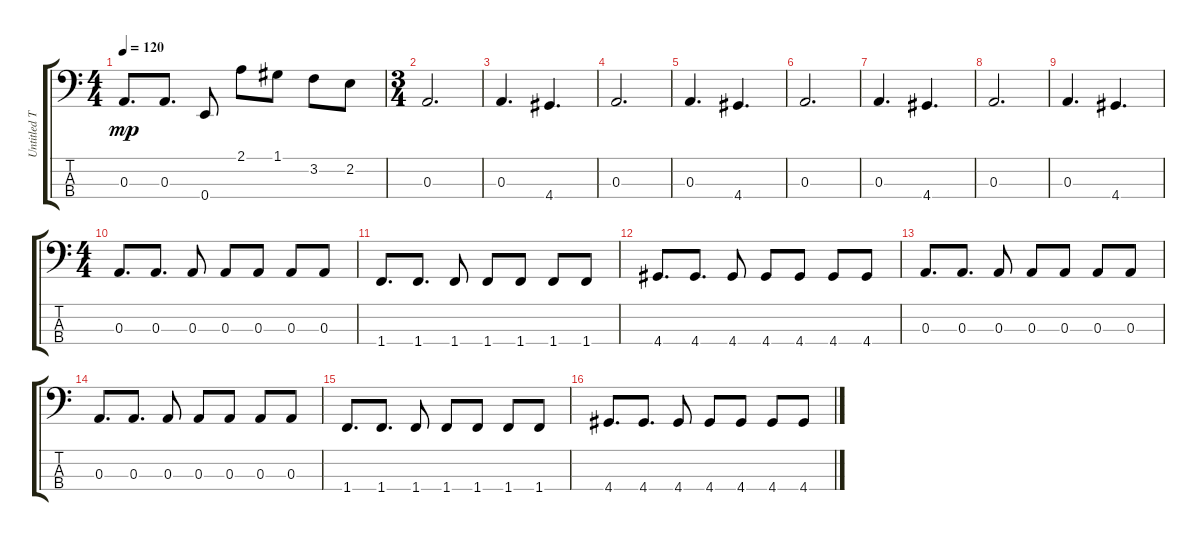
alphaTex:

\track ("Untitled Track" "Untitled T") {instrument electricbassfinger}
\staff {score tabs}
\tuning (G2 D2 A1 E1) {hide}
\ts (4 4)
\tempo 120
\clef f4
\ks c
0.3.8{d dy mp} 0.3.8{d} 0.4.8 2.1.8 1.1.8 3.2.8 2.2.8 |
\ts (3 4)
0.3.2{d} |
0.3.4{d} 4.4.4{d} |
0.3.2{d} |
0.3.4{d} 4.4.4{d} |
0.3.2{d} |
0.3.4{d} 4.4.4{d} |
0.3.2{d} |
0.3.4{d} 4.4.4{d} |
\ts (4 4)
0.3.8{d} 0.3.8{d} 0.3.8 0.3.8 0.3.8 0.3.8 0.3.8 |
1.4.8{d} 1.4.8{d} 1.4.8 1.4.8 1.4.8 1.4.8 1.4.8 |
4.4.8{d} 4.4.8{d} 4.4.8 4.4.8 4.4.8 4.4.8 4.4.8 |
0.3.8{d} 0.3.8{d} 0.3.8 0.3.8 0.3.8 0.3.8 0.3.8 |
0.3.8{d} 0.3.8{d} 0.3.8 0.3.8 0.3.8 0.3.8 0.3.8 |
1.4.8{d} 1.4.8{d} 1.4.8 1.4.8 1.4.8 1.4.8 1.4.8 |
4.4.8{d} 4.4.8{d} 4.4.8 4.4.8 4.4.8 4.4.8 4.4.8
